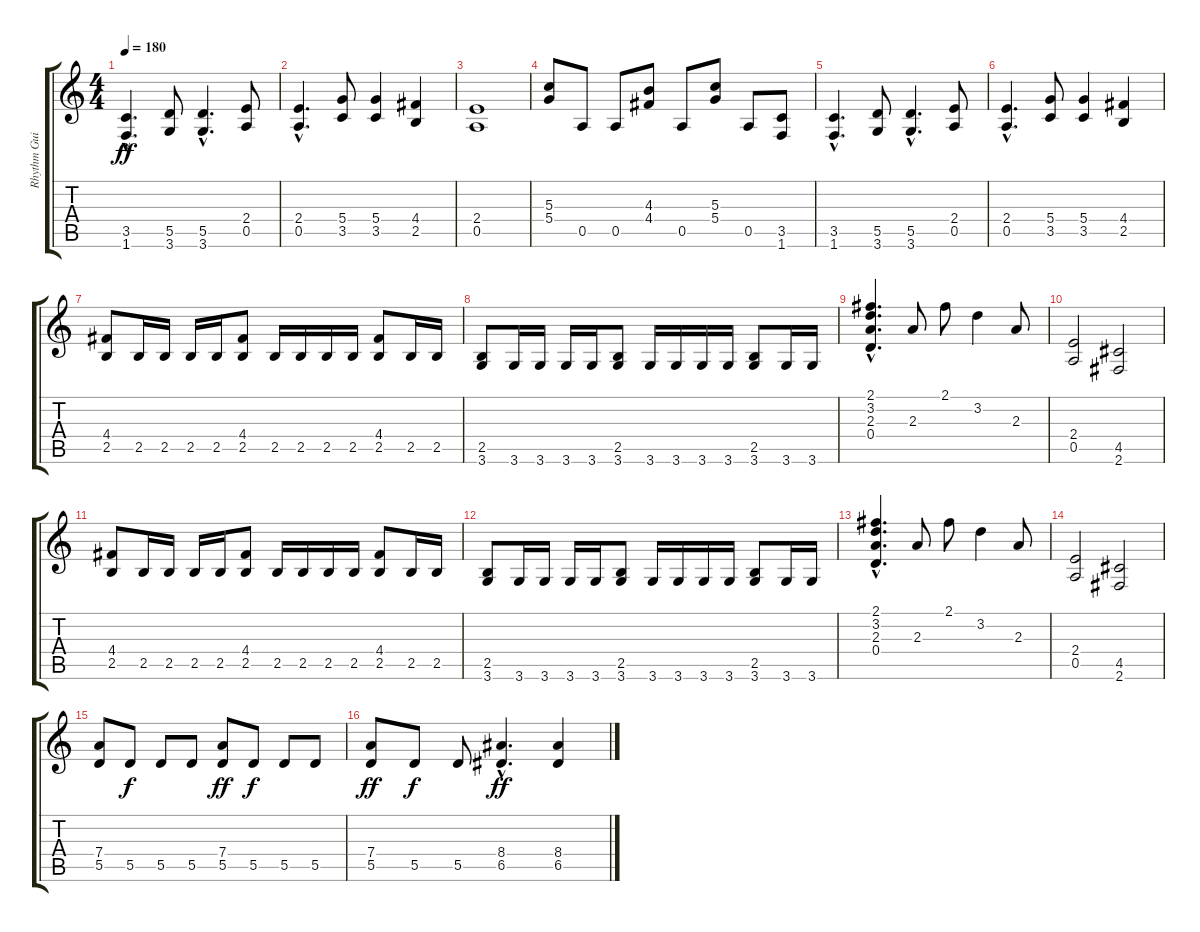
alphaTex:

\track ("Rhythm Guitar" "Rhythm Gui") {instrument distortionguitar}
\staff {score tabs}
\tuning (E4 B3 G3 D3 A2 E2) {hide}
\ts (4 4)
\tempo 180
\clef g2
\ks c
(3.5{hac} 1.6{hac}).4{d dy ff} (5.5 3.6).8 (5.5{hac} 3.6{hac}).4{d} (2.4 0.5).8 |
(2.4{hac} 0.5{hac}).4{d} (5.4 3.5).8 (5.4 3.5).4 (4.4 2.5).4 |
(2.4 0.5).1 |
(5.3 5.4).8 0.5.8 0.5.8 (4.3 4.4).8 0.5.8 (5.3 5.4).8 0.5.8 (3.5 1.6).8 |
(3.5{hac} 1.6{hac}).4{d} (5.5 3.6).8 (5.5{hac} 3.6{hac}).4{d} (2.4 0.5).8 |
(2.4{hac} 0.5{hac}).4{d} (5.4 3.5).8 (5.4 3.5).4 (4.4 2.5).4 |
(4.4 2.5).8 2.5.16 2.5.16 2.5.16 2.5.16 (4.4 2.5).8 2.5.16 2.5.16 2.5.16 2.5.16 (4.4 2.5).8 2.5.16 2.5.16 |
(2.5 3.6).8 3.6.16 3.6.16 3.6.16 3.6.16 (2.5 3.6).8 3.6.16 3.6.16 3.6.16 3.6.16 (2.5 3.6).8 3.6.16 3.6.16 |
(2.1 3.2{hac} 2.3{hac} 0.4{hac}).4{d} 2.3.8 2.1.8 3.2.4 2.3.8 |
(2.4 0.5).2 (4.5 2.6).2 |
(4.4 2.5).8 2.5.16 2.5.16 2.5.16 2.5.16 (4.4 2.5).8 2.5.16 2.5.16 2.5.16 2.5.16 (4.4 2.5).8 2.5.16 2.5.16 |
(2.5 3.6).8 3.6.16 3.6.16 3.6.16 3.6.16 (2.5 3.6).8 3.6.16 3.6.16 3.6.16 3.6.16 (2.5 3.6).8 3.6.16 3.6.16 |
(2.1 3.2{hac} 2.3{hac} 0.4{hac}).4{d} 2.3.8 2.1.8 3.2.4 2.3.8 |
(2.4 0.5).2 (4.5 2.6).2 |
(7.4 5.5).8 5.5.8{dy f} 5.5.8 5.5.8 (7.4 5.5).8{dy ff} 5.5.8{dy f} 5.5.8 5.5.8 |
(7.4 5.5).8{dy ff} 5.5.8{dy f} 5.5.8 (8.4{hac} 6.5{hac}).4{d dy ff} (8.4 6.5).4
